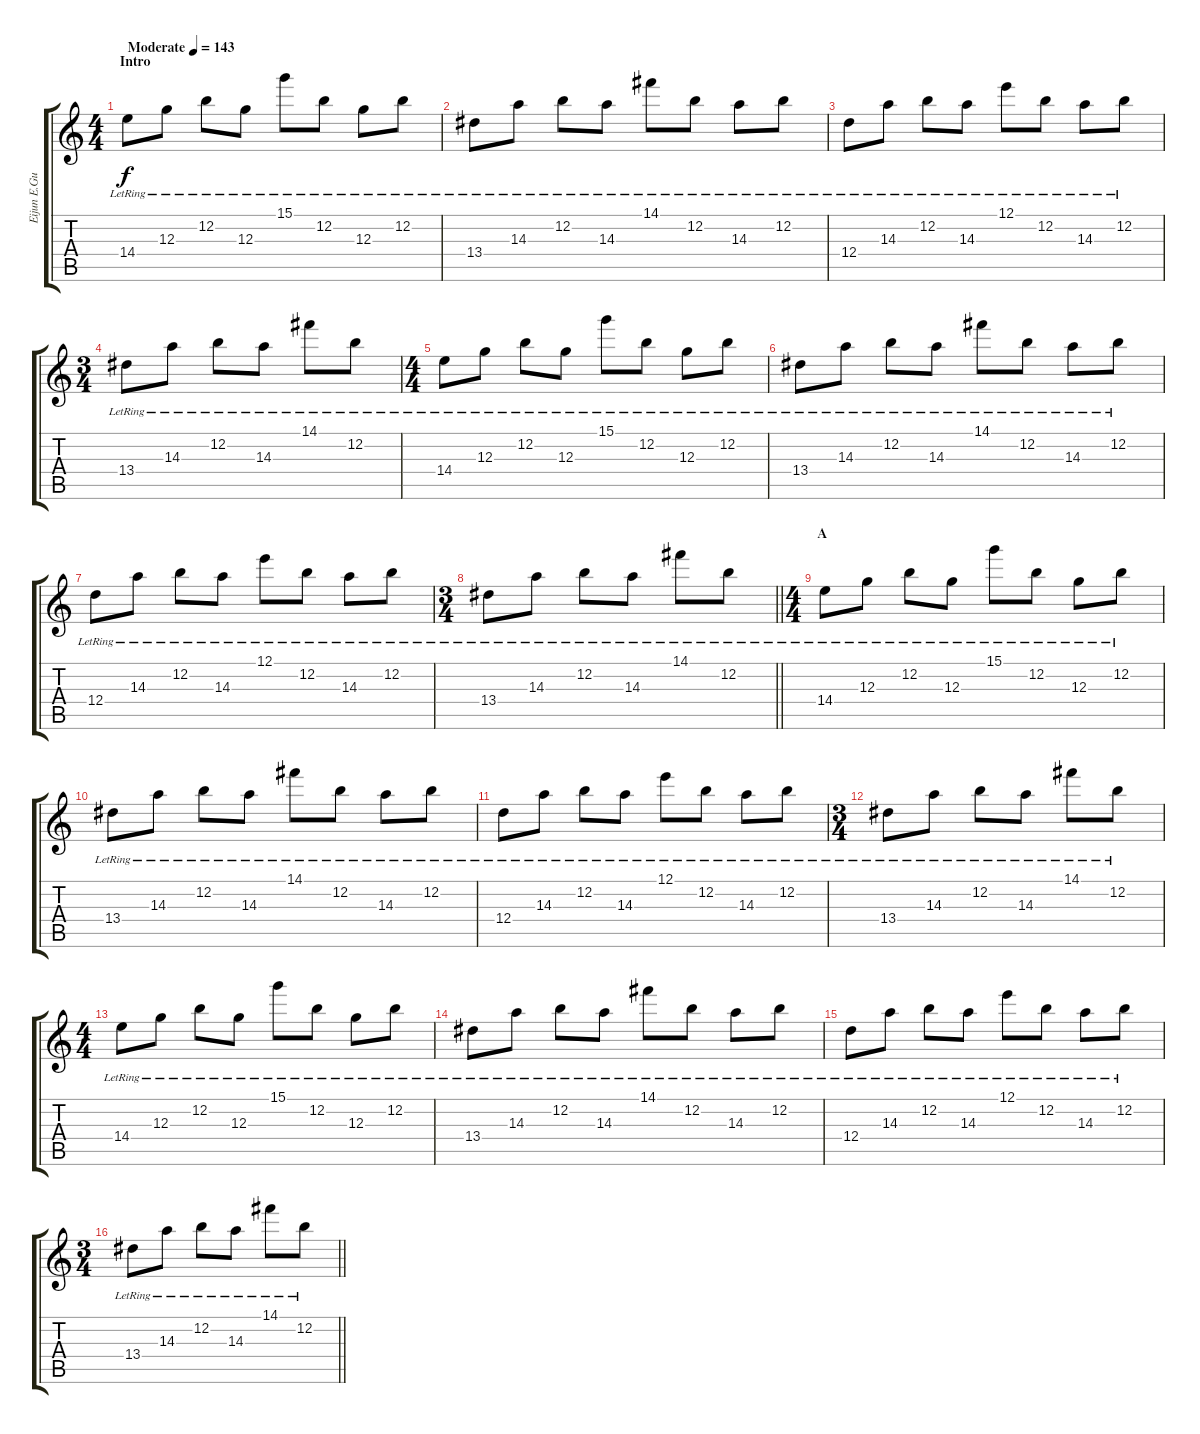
\track ("Eijun E.Guitar I" "Eijun E.Gu") {instrument electricguitarclean}
\staff {score tabs}
\tuning (E4 B3 G3 D3 A2 E2) {hide}
\ts (4 4)
\section ("" "Intro")
\tempo (143 "Moderate")
\clef g2
\ks c
14.4{lr}.8{dy f instrument electricguitarclean} 12.3{lr}.8 12.2{lr}.8 12.3{lr}.8 15.1{lr}.8 12.2{lr}.8 12.3{lr}.8 12.2{lr}.8 |
13.4{lr}.8 14.3{lr}.8 12.2{lr}.8 14.3{lr}.8 14.1{lr}.8 12.2{lr}.8 14.3{lr}.8 12.2{lr}.8 |
12.4{lr}.8 14.3{lr}.8 12.2{lr}.8 14.3{lr}.8 12.1{lr}.8 12.2{lr}.8 14.3{lr}.8 12.2{lr}.8 |
\ts (3 4)
13.4{lr}.8 14.3{lr}.8 12.2{lr}.8 14.3{lr}.8 14.1{lr}.8 12.2{lr}.8 |
\ts (4 4)
14.4{lr}.8 12.3{lr}.8 12.2{lr}.8 12.3{lr}.8 15.1{lr}.8 12.2{lr}.8 12.3{lr}.8 12.2{lr}.8 |
13.4{lr}.8 14.3{lr}.8 12.2{lr}.8 14.3{lr}.8 14.1{lr}.8 12.2{lr}.8 14.3{lr}.8 12.2{lr}.8 |
12.4{lr}.8 14.3{lr}.8 12.2{lr}.8 14.3{lr}.8 12.1{lr}.8 12.2{lr}.8 14.3{lr}.8 12.2{lr}.8 |
\ts (3 4)
\barLineRight lightlight
13.4{lr}.8 14.3{lr}.8 12.2{lr}.8 14.3{lr}.8 14.1{lr}.8 12.2{lr}.8 |
\ts (4 4)
\section ("" "A")
14.4{lr}.8 12.3{lr}.8 12.2{lr}.8 12.3{lr}.8 15.1{lr}.8 12.2{lr}.8 12.3{lr}.8 12.2{lr}.8 |
13.4{lr}.8 14.3{lr}.8 12.2{lr}.8 14.3{lr}.8 14.1{lr}.8 12.2{lr}.8 14.3{lr}.8 12.2{lr}.8 |
12.4{lr}.8 14.3{lr}.8 12.2{lr}.8 14.3{lr}.8 12.1{lr}.8 12.2{lr}.8 14.3{lr}.8 12.2{lr}.8 |
\ts (3 4)
13.4{lr}.8 14.3{lr}.8 12.2{lr}.8 14.3{lr}.8 14.1{lr}.8 12.2{lr}.8 |
\ts (4 4)
14.4{lr}.8 12.3{lr}.8 12.2{lr}.8 12.3{lr}.8 15.1{lr}.8 12.2{lr}.8 12.3{lr}.8 12.2{lr}.8 |
13.4{lr}.8 14.3{lr}.8 12.2{lr}.8 14.3{lr}.8 14.1{lr}.8 12.2{lr}.8 14.3{lr}.8 12.2{lr}.8 |
12.4{lr}.8 14.3{lr}.8 12.2{lr}.8 14.3{lr}.8 12.1{lr}.8 12.2{lr}.8 14.3{lr}.8 12.2{lr}.8 |
\ts (3 4)
\barLineRight lightlight
13.4{lr}.8 14.3{lr}.8 12.2{lr}.8 14.3{lr}.8 14.1{lr}.8 12.2{lr}.8
